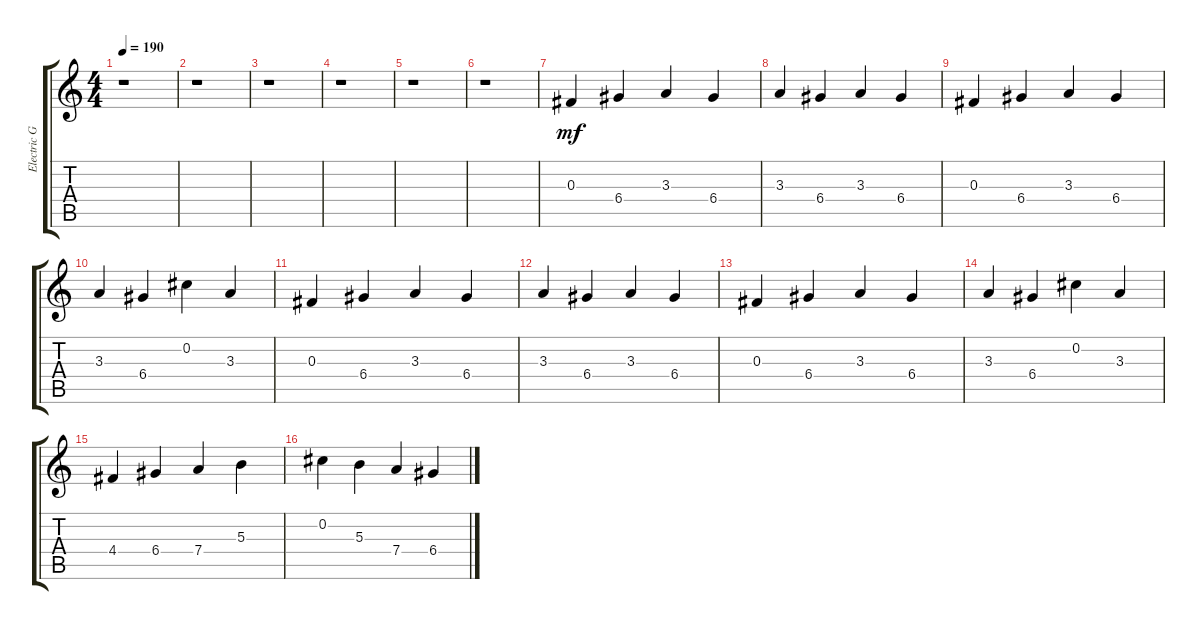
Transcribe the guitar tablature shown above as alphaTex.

\track ("Electric Guitar" "Electric G") {instrument electricguitarclean}
\staff {score tabs}
\tuning (Gb4 Db4 Gb3 D3 A2 D2) {hide}
\ts (4 4)
\tempo 190
\clef g2
\ks c
r.1{dy mf} |
r.1 |
r.1 |
r.1 |
r.1 |
r.1 |
0.3.4 6.4.4 3.3.4 6.4.4 |
3.3.4 6.4.4 3.3.4 6.4.4 |
0.3.4 6.4.4 3.3.4 6.4.4 |
3.3.4 6.4.4 0.2.4 3.3.4 |
0.3.4 6.4.4 3.3.4 6.4.4 |
3.3.4 6.4.4 3.3.4 6.4.4 |
0.3.4 6.4.4 3.3.4 6.4.4 |
3.3.4 6.4.4 0.2.4 3.3.4 |
4.4.4 6.4.4 7.4.4 5.3.4 |
0.2.4 5.3.4 7.4.4 6.4.4
